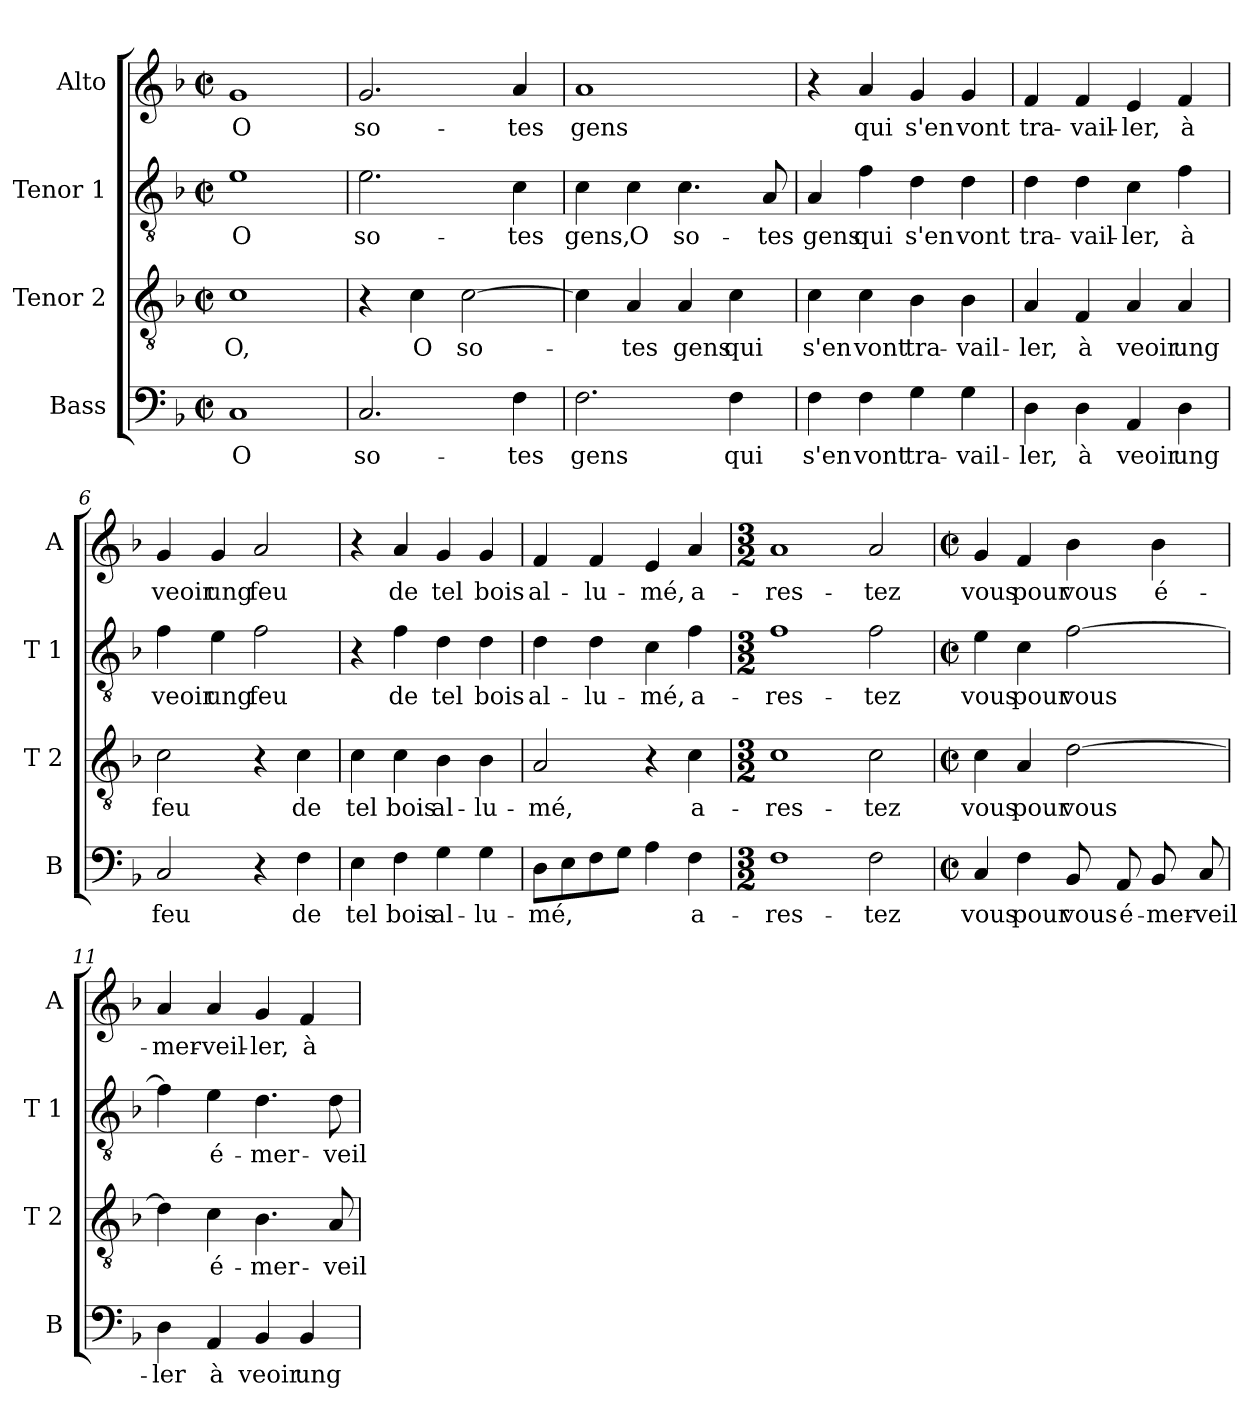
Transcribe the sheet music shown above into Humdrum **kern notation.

**kern	**text	**kern	**text	**kern	**text	**kern	**text
*part4	*part4	*part3	*part3	*part2	*part2	*part1	*part1
*staff4	*staff4	*staff3	*staff3	*staff2	*staff2	*staff1	*staff1
*I"Bass	*	*I"Tenor 2	*	*I"Tenor 1	*	*I"Alto	*
*I'B	*	*I'T 2	*	*I'T 1	*	*I'A	*
*clefF4	*	*clefGv2	*	*clefGv2	*	*clefG2	*
*k[b-]	*	*k[b-]	*	*k[b-]	*	*k[b-]	*
*F:	*	*F:	*	*F:	*	*F:	*
*M2/2	*	*M2/2	*	*M2/2	*	*M2/2	*
*met(c|)	*	*met(c|)	*	*met(c|)	*	*met(c|)	*
=1	=1	=1	=1	=1	=1	=1	=1
!	!LO:LY:b	!	!LO:LY:b	!	!LO:LY:b	!	!LO:LY:b
1C	O	1c	O,	1e	O	1g	O
=2	=2	=2	=2	=2	=2	=2	=2
!	!LO:LY:b	!	!	!	!LO:LY:b	!	!LO:LY:b
2.C/	so-	4r	.	2.e\	so-	2.g/	so-
!	!	!	!LO:LY:b	!	!	!	!
.	.	4c\	O	.	.	.	.
!	!	!	!LO:LY:b	!	!	!	!
.	.	[2c\	so-	.	.	.	.
!	!LO:LY:b	!	!	!	!LO:LY:b	!	!LO:LY:b
4F\	-tes	.	.	4c\	-tes	4a/	-tes
=3	=3	=3	=3	=3	=3	=3	=3
!	!LO:LY:b	!	!	!	!LO:LY:b	!	!LO:LY:b
2.F\	gens	4c\]	.	4c\	gens,	1a	gens
!	!	!	!LO:LY:b	!	!LO:LY:b	!	!
.	.	4A/	-tes	4c\	O	.	.
!	!	!	!LO:LY:b	!	!LO:LY:b	!	!
.	.	4A/	gens	4.c\	so-	.	.
!	!LO:LY:b	!	!LO:LY:b	!	!	!	!
4F\	qui	4c\	qui	.	.	.	.
!	!	!	!	!	!LO:LY:b	!	!
.	.	.	.	8A/	-tes	.	.
=4	=4	=4	=4	=4	=4	=4	=4
!	!LO:LY:b	!	!LO:LY:b	!	!LO:LY:b	!	!
4F\	s'en	4c\	s'en	4A/	gens	4r	.
!	!LO:LY:b	!	!LO:LY:b	!	!LO:LY:b	!	!LO:LY:b
4F\	vont	4c\	vont	4f\	qui	4a/	qui
!	!LO:LY:b	!	!LO:LY:b	!	!LO:LY:b	!	!LO:LY:b
4G\	tra-	4B-\	tra-	4d\	s'en	4g/	s'en
!	!LO:LY:b	!	!LO:LY:b	!	!LO:LY:b	!	!LO:LY:b
4G\	-vail-	4B-\	-vail-	4d\	vont	4g/	vont
=5	=5	=5	=5	=5	=5	=5	=5
!	!LO:LY:b	!	!LO:LY:b	!	!LO:LY:b	!	!LO:LY:b
4D\	-ler,	4A/	-ler,	4d\	tra-	4f/	tra-
!	!LO:LY:b	!	!LO:LY:b	!	!LO:LY:b	!	!LO:LY:b
4D\	à	4F/	à	4d\	-vail-	4f/	-vail-
!	!LO:LY:b	!	!LO:LY:b	!	!LO:LY:b	!	!LO:LY:b
4AA/	veoir	4A/	veoir	4c\	-ler,	4e/	-ler,
!	!LO:LY:b	!	!LO:LY:b	!	!LO:LY:b	!	!LO:LY:b
4D\	ung	4A/	ung	4f\	à	4f/	à
!!LO:LB:g=z
=6	=6	=6	=6	=6	=6	=6	=6
!	!LO:LY:b	!	!LO:LY:b	!	!LO:LY:b	!	!LO:LY:b
2C/	feu	2c\	feu	4f\	veoir	4g/	veoir
!	!	!	!	!	!LO:LY:b	!	!LO:LY:b
.	.	.	.	4e\	ung	4g/	ung
!	!	!	!	!	!LO:LY:b	!	!LO:LY:b
4r	.	4r	.	2f\	feu	2a/	feu
!	!LO:LY:b	!	!LO:LY:b	!	!	!	!
4F\	de	4c\	de	.	.	.	.
=7	=7	=7	=7	=7	=7	=7	=7
!	!LO:LY:b	!	!LO:LY:b	!	!	!	!
4E\	tel	4c\	tel	4r	.	4r	.
!	!LO:LY:b	!	!LO:LY:b	!	!LO:LY:b	!	!LO:LY:b
4F\	bois	4c\	bois	4f\	de	4a/	de
!	!LO:LY:b	!	!LO:LY:b	!	!LO:LY:b	!	!LO:LY:b
4G\	al-	4B-\	al-	4d\	tel	4g/	tel
!	!LO:LY:b	!	!LO:LY:b	!	!LO:LY:b	!	!LO:LY:b
4G\	-lu-	4B-\	-lu-	4d\	bois	4g/	bois
=8	=8	=8	=8	=8	=8	=8	=8
!	!LO:LY:b	!	!LO:LY:b	!	!LO:LY:b	!	!LO:LY:b
8D\L	-mé,	2A/	-mé,	4d\	al-	4f/	al-
8E\	.	.	.	.	.	.	.
!	!	!	!	!	!LO:LY:b	!	!LO:LY:b
8F\	.	.	.	4d\	-lu-	4f/	-lu-
8G\J	.	.	.	.	.	.	.
!	!	!	!	!	!LO:LY:b	!	!LO:LY:b
4A\	.	4r	.	4c\	-mé,	4e/	-mé,
!	!LO:LY:b	!	!LO:LY:b	!	!LO:LY:b	!	!LO:LY:b
4F\	a-	4c\	a-	4f\	a-	4a/	a-
=9	=9	=9	=9	=9	=9	=9	=9
*M3/2	*	*M3/2	*	*M3/2	*	*M3/2	*
!	!LO:LY:b	!	!LO:LY:b	!	!LO:LY:b	!	!LO:LY:b
1F	-res-	1c	-res-	1f	-res-	1a	-res-
!	!LO:LY:b	!	!LO:LY:b	!	!LO:LY:b	!	!LO:LY:b
2F\	-tez	2c\	-tez	2f\	-tez	2a/	-tez
=10	=10	=10	=10	=10	=10	=10	=10
*M2/2	*	*M2/2	*	*M2/2	*	*M2/2	*
*met(c|)	*	*met(c|)	*	*met(c|)	*	*met(c|)	*
!	!LO:LY:b	!	!LO:LY:b	!	!LO:LY:b	!	!LO:LY:b
4C/	vous	4c\	vous	4e\	vous	4g/	vous
!	!LO:LY:b	!	!LO:LY:b	!	!LO:LY:b	!	!LO:LY:b
4F\	pour	4A/	pour	4c\	pour	4f/	pour
!	!LO:LY:b	!	!LO:LY:b	!	!LO:LY:b	!	!LO:LY:b
8BB-/	vous	[2d\	vous	[2f\	vous	4b-\	vous
!	!LO:LY:b	!	!	!	!	!	!
8AA/	é-	.	.	.	.	.	.
!	!LO:LY:b	!	!	!	!	!	!LO:LY:b
8BB-/	-mer-	.	.	.	.	4b-\	é-
!	!LO:LY:b	!	!	!	!	!	!
8C/	-veil-	.	.	.	.	.	.
!!LO:PB:g=z
=11	=11	=11	=11	=11	=11	=11	=11
!	!LO:LY:b	!	!	!	!	!	!LO:LY:b
4D\	-ler	4d\]	.	4f\]	.	4a/	-mer-
!	!LO:LY:b	!	!LO:LY:b	!	!LO:LY:b	!	!LO:LY:b
4AA/	à	4c\	é-	4e\	é-	4a/	-veil-
!	!LO:LY:b	!	!LO:LY:b	!	!LO:LY:b	!	!LO:LY:b
4BB-/	veoir	4.B-\	-mer-	4.d\	-mer-	4g/	-ler,
!	!LO:LY:b	!	!	!	!	!	!LO:LY:b
4BB-/	ung	.	.	.	.	4f/	à
!	!	!	!LO:LY:b	!	!LO:LY:b	!	!
.	.	8A/	-veil-	8d\	-veil-	.	.
=	=	=	=	=	=	=	=
*-	*-	*-	*-	*-	*-	*-	*-
